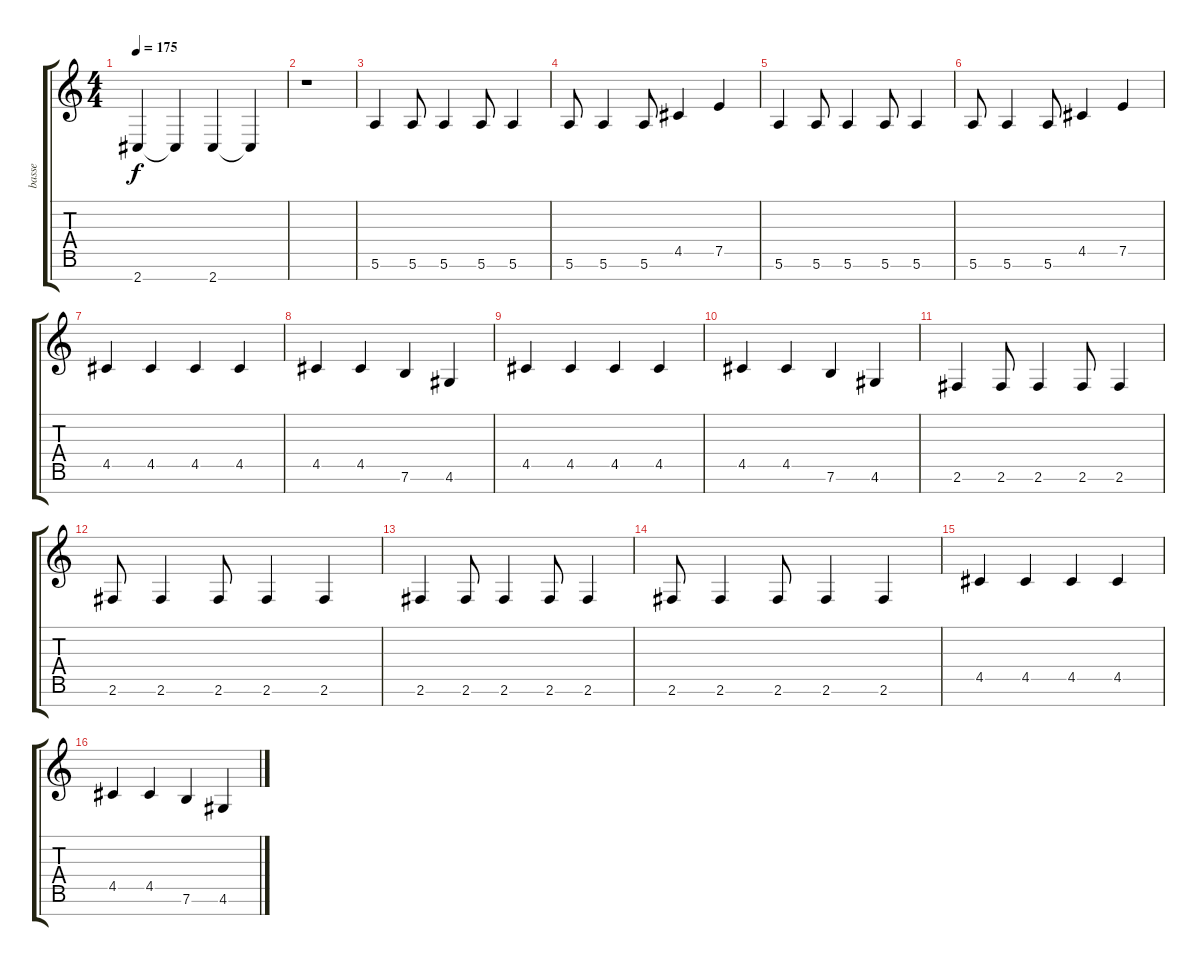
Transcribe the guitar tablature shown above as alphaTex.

\track ("basse" "basse") {instrument acousticbass}
\staff {score tabs}
\tuning (E4 B3 G3 D3 A2 E2 B1) {hide}
\ts (4 4)
\tempo 175
\clef g2
\ks c
2.7.4{dy f} 2.7{t}.4 2.7.4 2.7{t}.4 |
r.1 |
5.6.4 5.6.8 5.6.4 5.6.8 5.6.4 |
5.6.8 5.6.4 5.6.8 4.5.4 7.5.4 |
5.6.4 5.6.8 5.6.4 5.6.8 5.6.4 |
5.6.8 5.6.4 5.6.8 4.5.4 7.5.4 |
4.5.4 4.5.4 4.5.4 4.5.4 |
4.5.4 4.5.4 7.6.4 4.6.4 |
4.5.4 4.5.4 4.5.4 4.5.4 |
4.5.4 4.5.4 7.6.4 4.6.4 |
2.6.4 2.6.8 2.6.4 2.6.8 2.6.4 |
2.6.8 2.6.4 2.6.8 2.6.4 2.6.4 |
2.6.4 2.6.8 2.6.4 2.6.8 2.6.4 |
2.6.8 2.6.4 2.6.8 2.6.4 2.6.4 |
4.5.4 4.5.4 4.5.4 4.5.4 |
4.5.4 4.5.4 7.6.4 4.6.4
